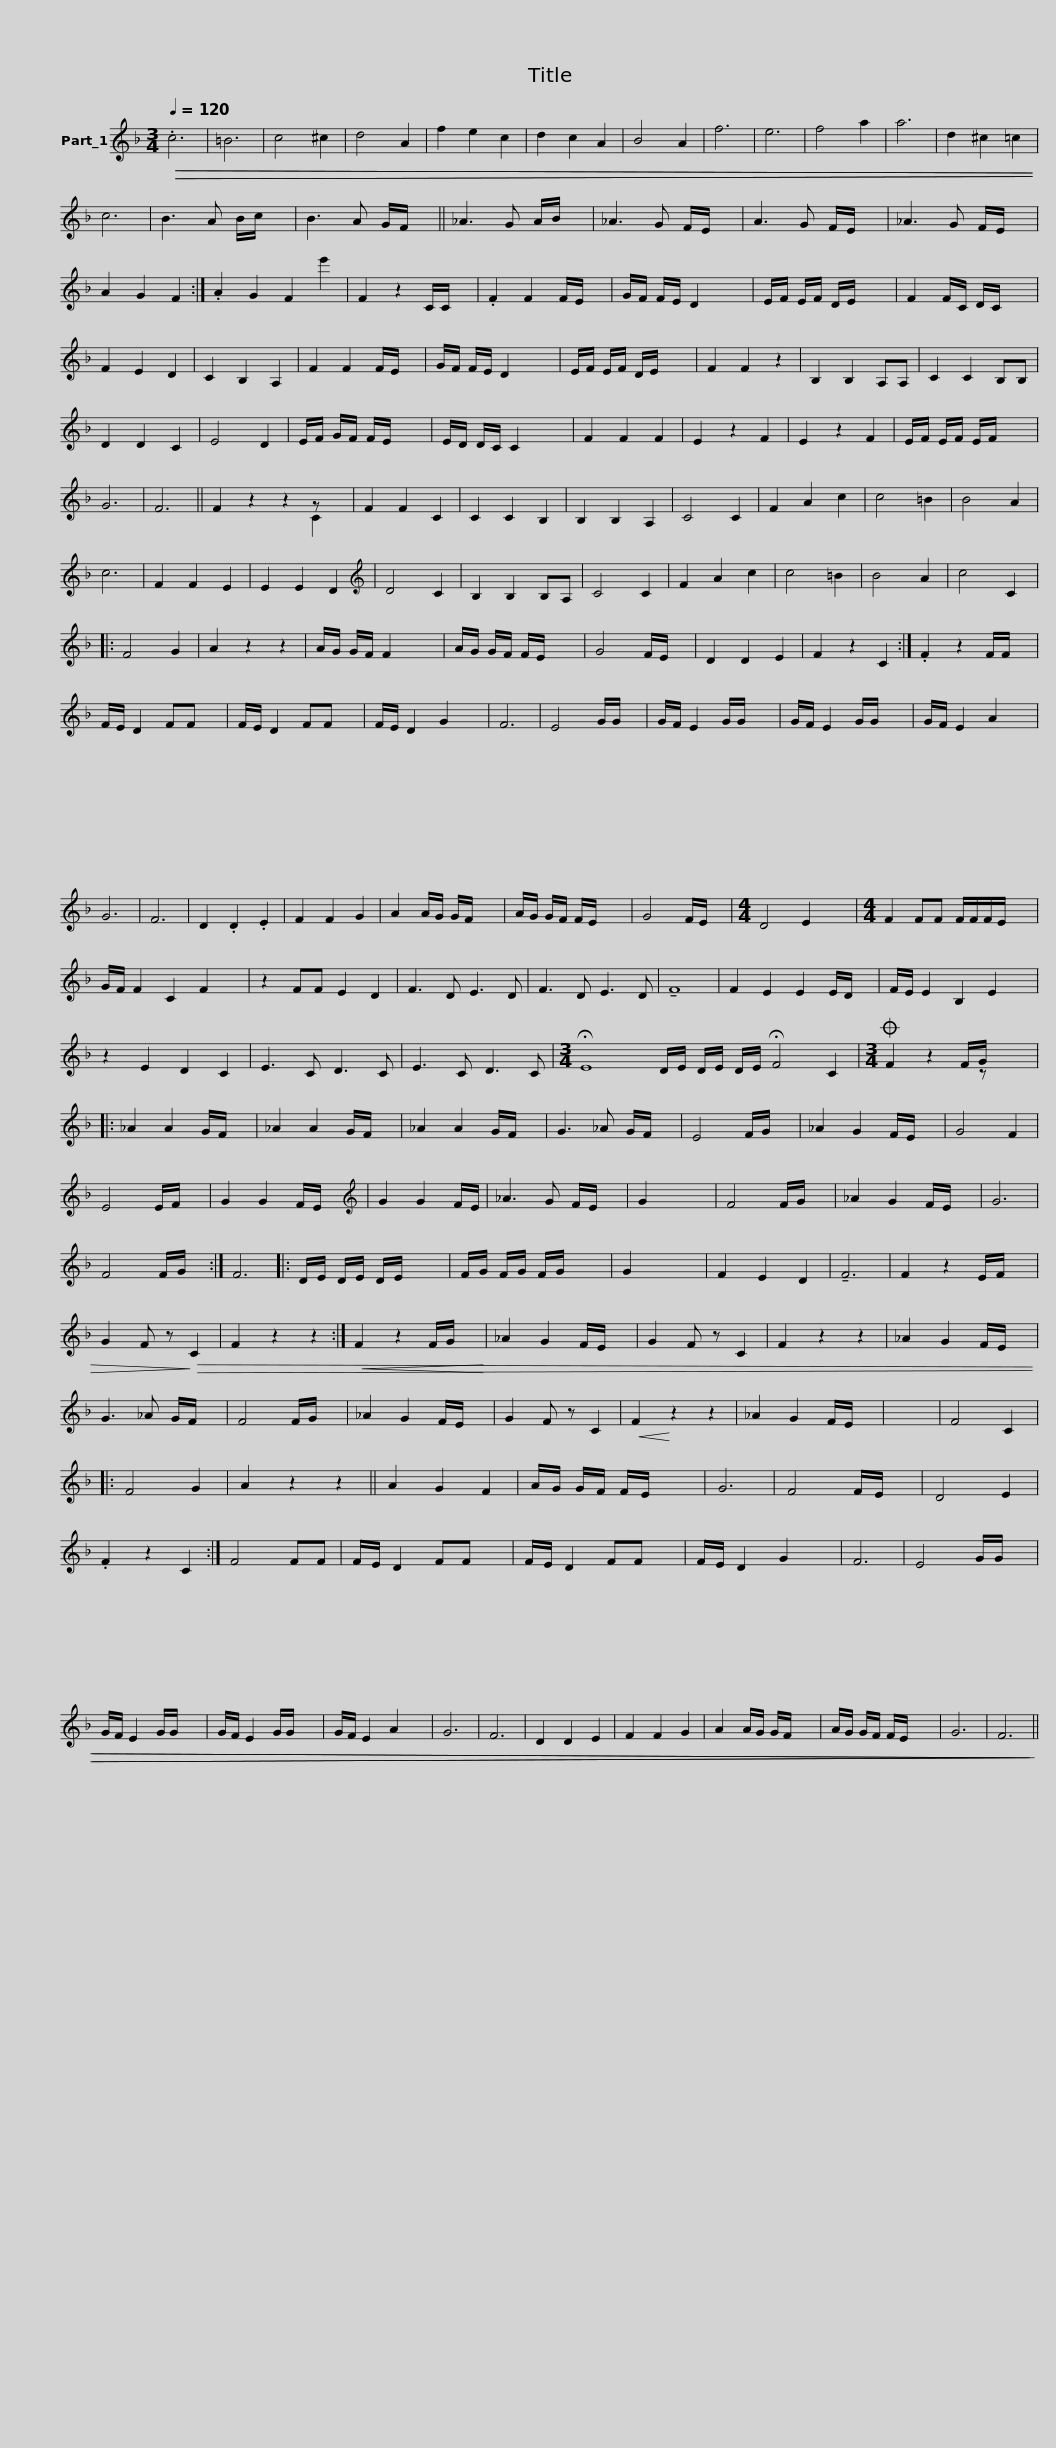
X:1
%%score ( 1 2 )
L:1/8
Q:1/4=120
M:3/4
I:linebreak $
K:F
V:1 treble
V:2 treble
V:1
!>(!!>(! .c6 | =B6 | c4 ^c2 | d4 A2 | f2 e2 c2 |$ %5
 d2 c2 A2 | B4 A2 | f6 | e6 | f4 a2 |$ %10
 a6 | d2 ^c2 =c2 | c6 | B3 A B/c/ x | B3 A G/F/ x ||$ %15
 _A3 G A/B/ x | _A3 G F/E/ x | A3 G F/E/ x | _A3 G F/E/ x | A2 G2 F2 :|$ %20
 .A2 G2 F2 e'2 | F2 z2 C/C/ x | .F2 F2 F/E/ x | G/F/ F/E/ D2 x2 | E/F/ E/F/ D/E/ x3 |$ %25
 F2 F/C/ D/C/ x2 | F2 E2 D2 | C2 B,2 A,2 | F2 F2 F/E/ x | G/F/ F/E/ D2 x2 |$ %30
 E/F/ E/F/ D/E/ x3 | F2 F2 z2 | B,2 B,2 A,A, | C2 C2 B,B, | D2 D2 C2 |$ %35
 E4 D2 | E/F/ G/F/ F/E/ x3 | E/D/ D/C/ C2 x2 | F2 F2 F2 | E2 z2 F2 |$ %40
 E2 z2 F2 | E/F/ E/F/ E/F/ x3 | G6 | F6 || F2 z2 z2 z x |$ %45
 F2 F2 C2 | C2 C2 B,2 | B,2 B,2 A,2 | C4 C2 | F2 A2 c2 |$ %50
 c4 =B2 | B4 A2 | c6 | F2 F2 E2 | E2 E2 D2 |$ %55
[K:treble] D4 C2 | B,2 B,2 B,A, | C4 C2 | F2 A2 c2 | c4 =B2 |$ %60
 B4 A2 | c4 C2 |: F4 G2 | A2 z2 z2 | A/G/ G/F/ F2 x2 |$ %65
 A/G/ G/F/ F/E/ x3 | G4 F/E/ x | D2 D2 E2 | F2 z2 C2 :| .F2 z2 F/F/ x |$ %70
 F/E/ D2 FF x | F/E/ D2 FF x | F/E/ D2 G2 x | F6 | E4 G/G/ x |$ %75
 G/F/ E2 G/G/ x2 | G/F/ E2 G/G/ x2 | G/F/ E2 A2 x | G6 | F6 |$ %80
 D2 .D2 .E2 | F2 F2 G2 | A2 A/G/ G/F/ x2 | A/G/ G/F/ F/E/ x3 | G4 F/E/ x | %85
[M:4/4] D4 E2 x2 |$[M:4/4] F2 FF F/F/F/E/ x2 | G/F/ F2 C2 F2 x | z2 FF E2 D2 | F3 D E3 D | %90
 F3 D E3 D |$ !tenuto!F8 | F2 E2 E2 E/D/ x | F/E/ E2 B,2 E2 x | z2 E2 D2 C2 | %95
 E3 C D3 C |$ E3 C D3 C |[M:3/4] !fermata!E8 D/E/ D/E/ D/E/ !fermata!F4 C2 |$[M:3/4]O F2 z2 F/G/ x |: _A2 A2 G/F/ x | %100
 _A2 A2 G/F/ x | _A2 A2 G/F/ x | G3 _A G/F/ x |$ E4 F/G/ x | _A2 G2 F/E/ x | %105
 G4 F2 | E4 E/F/ x | G2 G2 F/E/ x |$[K:treble] G2 G2 F/E/ | _A3 G F/E/ x | %110
 G2 x4 | F4 F/G/ x | _A2 G2 F/E/ x |$ G6 | F4 F/G/ x :| %115
 F6 |: D/E/ D/E/ D/E/ x3 | F/G/ F/G/ F/G/ x3 |$ G2 x4 | F2 E2 D2 | %120
 !tenuto!F6 | F2 z2 E/F/ x | G2 F z!>)!!>(! C2 |$ F2 z2 z2 :|!<(! F2 z2 F/G/ x!<)! | %125
 _A2 G2 F/E/ x | G2 F z C2 | F2 z2 z2 |$ _A2 G2 F/E/ x | G3 _A G/F/ x | %130
 F4 F/G/ x | _A2 G2 F/E/ x | G2 F z C2 |$!<(! F2!<)! z2 z2 | _A2 G2 F/E/ x | %135
 x6 | F4 C2 |: F4 G2 | A2 z2 z2 ||$ A2 G2 F2 | %140
 A/G/ G/F/ F/E/ x3 | G6 | F4 F/E/ x | D4 E2 | .F2 z2 C2 :|$ %145
 F4 FF | F/E/ D2 FF x | F/E/ D2 FF x | F/E/ D2 G2 x | F6 |$ %150
 E4 G/G/ x | G/F/ E2 G/G/ x2 | G/F/ E2 G/G/ x2 | G/F/ E2 A2 x | G6 | %155
 F6 |$ D2 D2 E2 | F2 F2 G2 | A2 A/G/ G/F/ x2 | A/G/ G/F/ F/E/ x3 | %160
 G6 | F6!>)!!>)! || %162
V:2
 x6 | x6 | x6 | x6 | x6 |$ %5
 x6 | x6 | x6 | x6 | x6 |$ %10
 x6 | x6 | x6 | x6 | x6 ||$ %15
 x6 | x6 | x6 | x6 | x6 :|$ %20
 x8 | x6 | x6 | x6 | x6 |$ %25
 x6 | x6 | x6 | x6 | x6 |$ %30
 x6 | x6 | x6 | x6 | x6 |$ %35
 x6 | x6 | x6 | x6 | x6 |$ %40
 x6 | x6 | x6 | x6 || x6 C2 |$ %45
 x6 | x6 | x6 | x6 | x6 |$ %50
 x6 | x6 | x6 | x6 | x6 |$ %55
[K:treble] x6 | x6 | x6 | x6 | x6 |$ %60
 x6 | x6 |: x6 | x6 | x6 |$ %65
 x6 | x6 | x6 | x6 :| x6 |$ %70
 x6 | x6 | x6 | x6 | x6 |$ %75
 x6 | x6 | x6 | x6 | x6 |$ %80
 x6 | x6 | x6 | x6 | x6 | %85
[M:4/4] x8 |$[M:4/4] x8 | x8 | x8 | x8 | %90
 x8 |$ x8 | x8 | x8 | x8 | %95
 x8 |$ x8 |[M:3/4] x17 |$[M:3/4] x9/2 z x/ |: x6 | %100
 x6 | x6 | x6 |$ x6 | x6 | %105
 x6 | x6 | x6 |$[K:treble] x5 | x6 | %110
 x6 | x6 | x6 |$ x6 | x6 :| %115
 x6 |: x6 | x6 |$ x6 | x6 | %120
 x6 | x6 | x6 |$ x6 :| x6 | %125
 x6 | x6 | x6 |$ x6 | x6 | %130
 x6 | x6 | x6 |$ x6 | x6 | %135
 x6 | x6 |: x6 | x6 ||$ x6 | %140
 x6 | x6 | x6 | x6 | x6 :|$ %145
 x6 | x6 | x6 | x6 | x6 |$ %150
 x6 | x6 | x6 | x6 | x6 | %155
 x6 |$ x6 | x6 | x6 | x6 | %160
 x6 | x6 || %162
